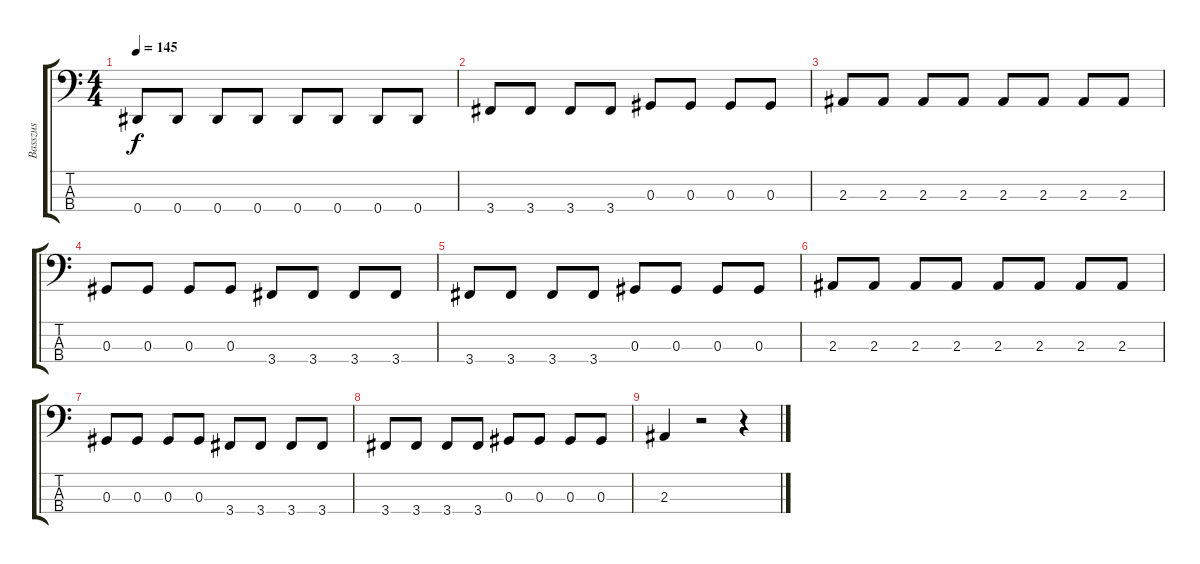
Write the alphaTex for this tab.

\track ("Basszus" "Basszus") {instrument electricbassfinger}
\staff {score tabs}
\tuning (Gb2 Db2 Ab1 Eb1) {hide}
\ts (4 4)
\tempo 145
\clef f4
\ks c
0.4.8{dy f} 0.4.8 0.4.8 0.4.8 0.4.8 0.4.8 0.4.8 0.4.8 |
3.4.8 3.4.8 3.4.8 3.4.8 0.3.8 0.3.8 0.3.8 0.3.8 |
2.3.8 2.3.8 2.3.8 2.3.8 2.3.8 2.3.8 2.3.8 2.3.8 |
0.3.8 0.3.8 0.3.8 0.3.8 3.4.8 3.4.8 3.4.8 3.4.8 |
3.4.8 3.4.8 3.4.8 3.4.8 0.3.8 0.3.8 0.3.8 0.3.8 |
2.3.8 2.3.8 2.3.8 2.3.8 2.3.8 2.3.8 2.3.8 2.3.8 |
0.3.8 0.3.8 0.3.8 0.3.8 3.4.8 3.4.8 3.4.8 3.4.8 |
3.4.8 3.4.8 3.4.8 3.4.8 0.3.8 0.3.8 0.3.8 0.3.8 |
2.3.4 r.2 r.4
